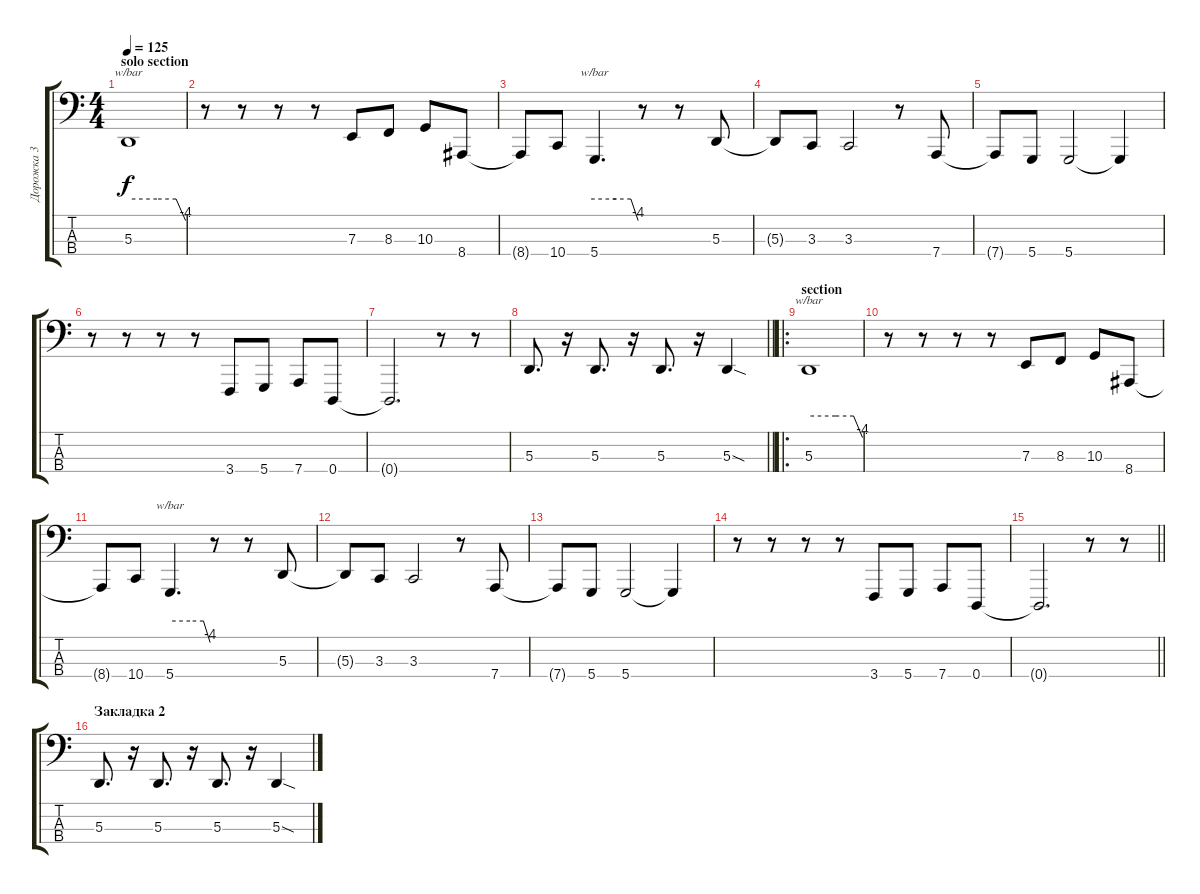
\track ("Дорожка 3" "Дорожка 3") {instrument lead2sawtooth}
\staff {score tabs}
\tuning (G2 D2 A1 D1) {hide}
\ts (4 4)
\section ("" "solo section")
\tempo 125
\clef f4
\ks c
5.3.1{tbe (custom default 0 0 30 0 50 0 60 -16) dy f} |
r.8 r.8 r.8 r.8 7.3.8 8.3.8 10.3.8 8.4.8 |
8.4{t}.8 10.4.8 5.4.4{d tbe (custom default 0 0 30 0 50 0 60 -16)} r.8 r.8 5.3.8 |
5.3{t}.8 3.3.8 3.3.2 r.8 7.4.8 |
7.4{t}.8 5.4.8 5.4.2 5.4{t}.4 |
r.8 r.8 r.8 r.8 3.4.8 5.4.8 7.4.8 0.4.8 |
0.4{t}.2{d} r.8 r.8 |
\barLineRight lightlight
5.3.8{d} r.16 5.3.8{d} r.16 5.3.8{d} r.16 5.3{sod}.4 |
\ro
\section ("" "section")
5.3.1{tbe (custom default 0 0 30 0 50 0 60 -16)} |
r.8 r.8 r.8 r.8 7.3.8 8.3.8 10.3.8 8.4.8 |
8.4{t}.8 10.4.8 5.4.4{d tbe (custom default 0 0 30 0 50 0 60 -16)} r.8 r.8 5.3.8 |
5.3{t}.8 3.3.8 3.3.2 r.8 7.4.8 |
7.4{t}.8 5.4.8 5.4.2 5.4{t}.4 |
r.8 r.8 r.8 r.8 3.4.8 5.4.8 7.4.8 0.4.8 |
\barLineRight lightlight
0.4{t}.2{d} r.8 r.8 |
\section ("" "Закладка 2")
5.3.8{d} r.16 5.3.8{d} r.16 5.3.8{d} r.16 5.3{sod}.4
